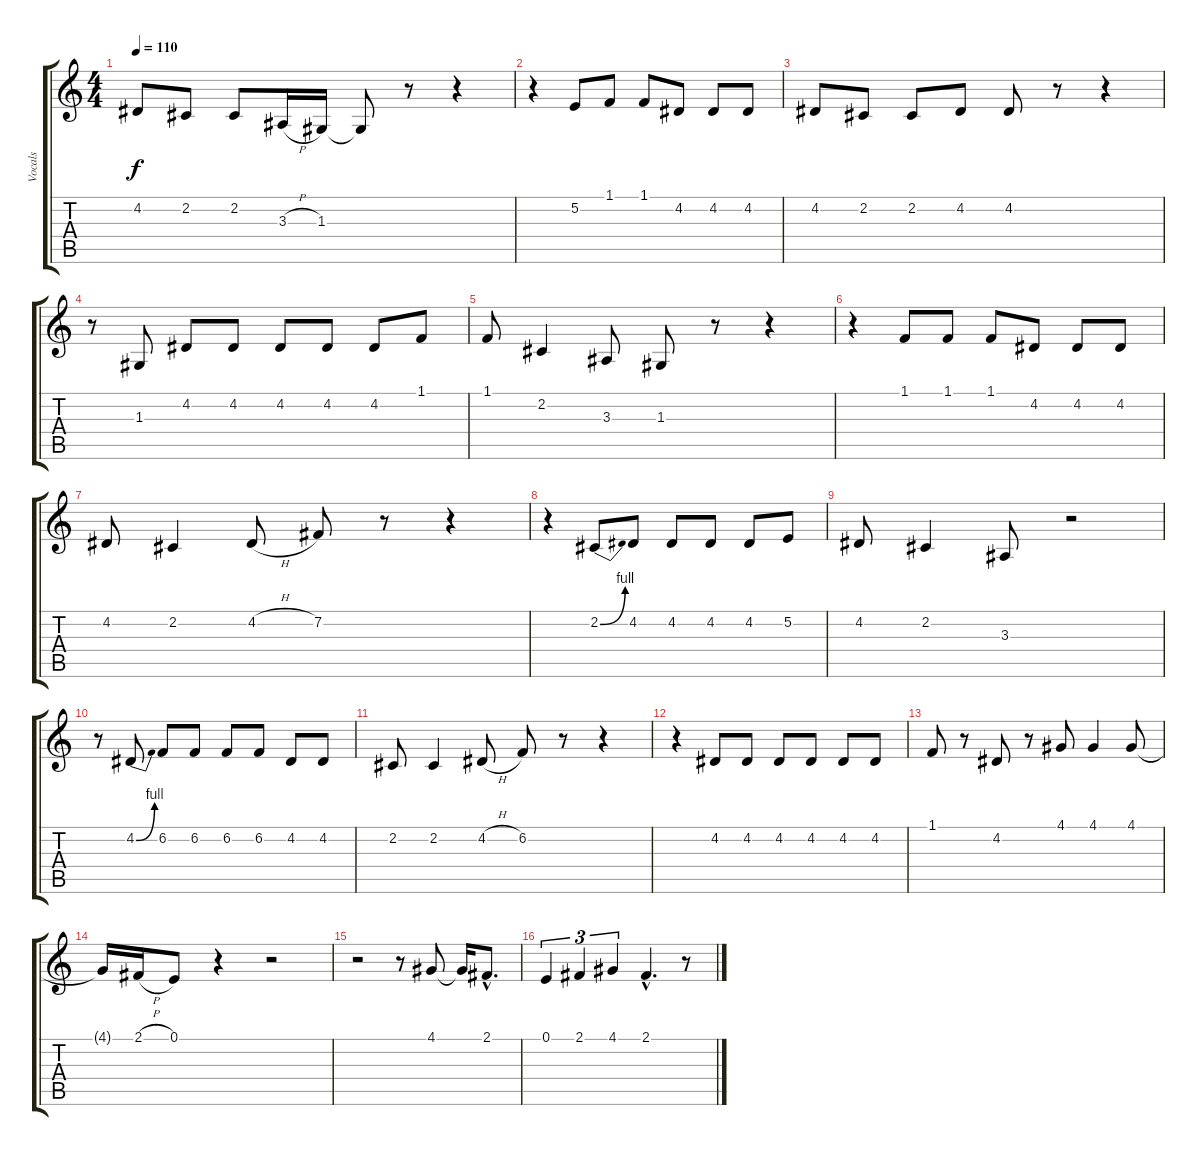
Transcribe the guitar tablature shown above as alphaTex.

\track ("Vocals" "Vocals") {instrument altosax}
\staff {score tabs}
\tuning (E4 B3 G3 D3 A2 E2) {hide}
\ts (4 4)
\tempo 110
\clef g2
\ks c
4.2.8{dy f} 2.2.8 2.2.8 3.3{h}.16 1.3.16 1.3{t}.8 r.8 r.4 |
r.4 5.2.8 1.1.8 1.1.8 4.2.8 4.2.8 4.2.8 |
4.2.8 2.2.8 2.2.8 4.2.8 4.2.8 r.8 r.4 |
r.8 1.3.8 4.2.8 4.2.8 4.2.8 4.2.8 4.2.8 1.1.8 |
1.1.8 2.2.4 3.3.8 1.3.8 r.8 r.4 |
r.4 1.1.8 1.1.8 1.1.8 4.2.8 4.2.8 4.2.8 |
4.2.8 2.2.4 4.2{h}.8 7.2.8 r.8 r.4 |
r.4 2.2{be (bend 0 0 60 4)}.8 4.2.8 4.2.8 4.2.8 4.2.8 5.2.8 |
4.2.8 2.2.4 3.3.8 r.2 |
r.8 4.2{be (bend 0 0 60 4)}.8 6.2.8 6.2.8 6.2.8 6.2.8 4.2.8 4.2.8 |
2.2.8 2.2.4 4.2{h}.8 6.2.8 r.8 r.4 |
r.4 4.2.8 4.2.8 4.2.8 4.2.8 4.2.8 4.2.8 |
1.1.8 r.8 4.2.8 r.8 4.1.8 4.1.4 4.1.8 |
4.1{t}.16 2.1{h}.16 0.1.8 r.4 r.2 |
r.2 r.8 4.1.8 4.1{t}.16 2.1{hac}.8{d} |
0.1.4{tu (3 2)} 2.1.4{tu (3 2)} 4.1.4{tu (3 2)} 2.1{hac}.4{d} r.8
